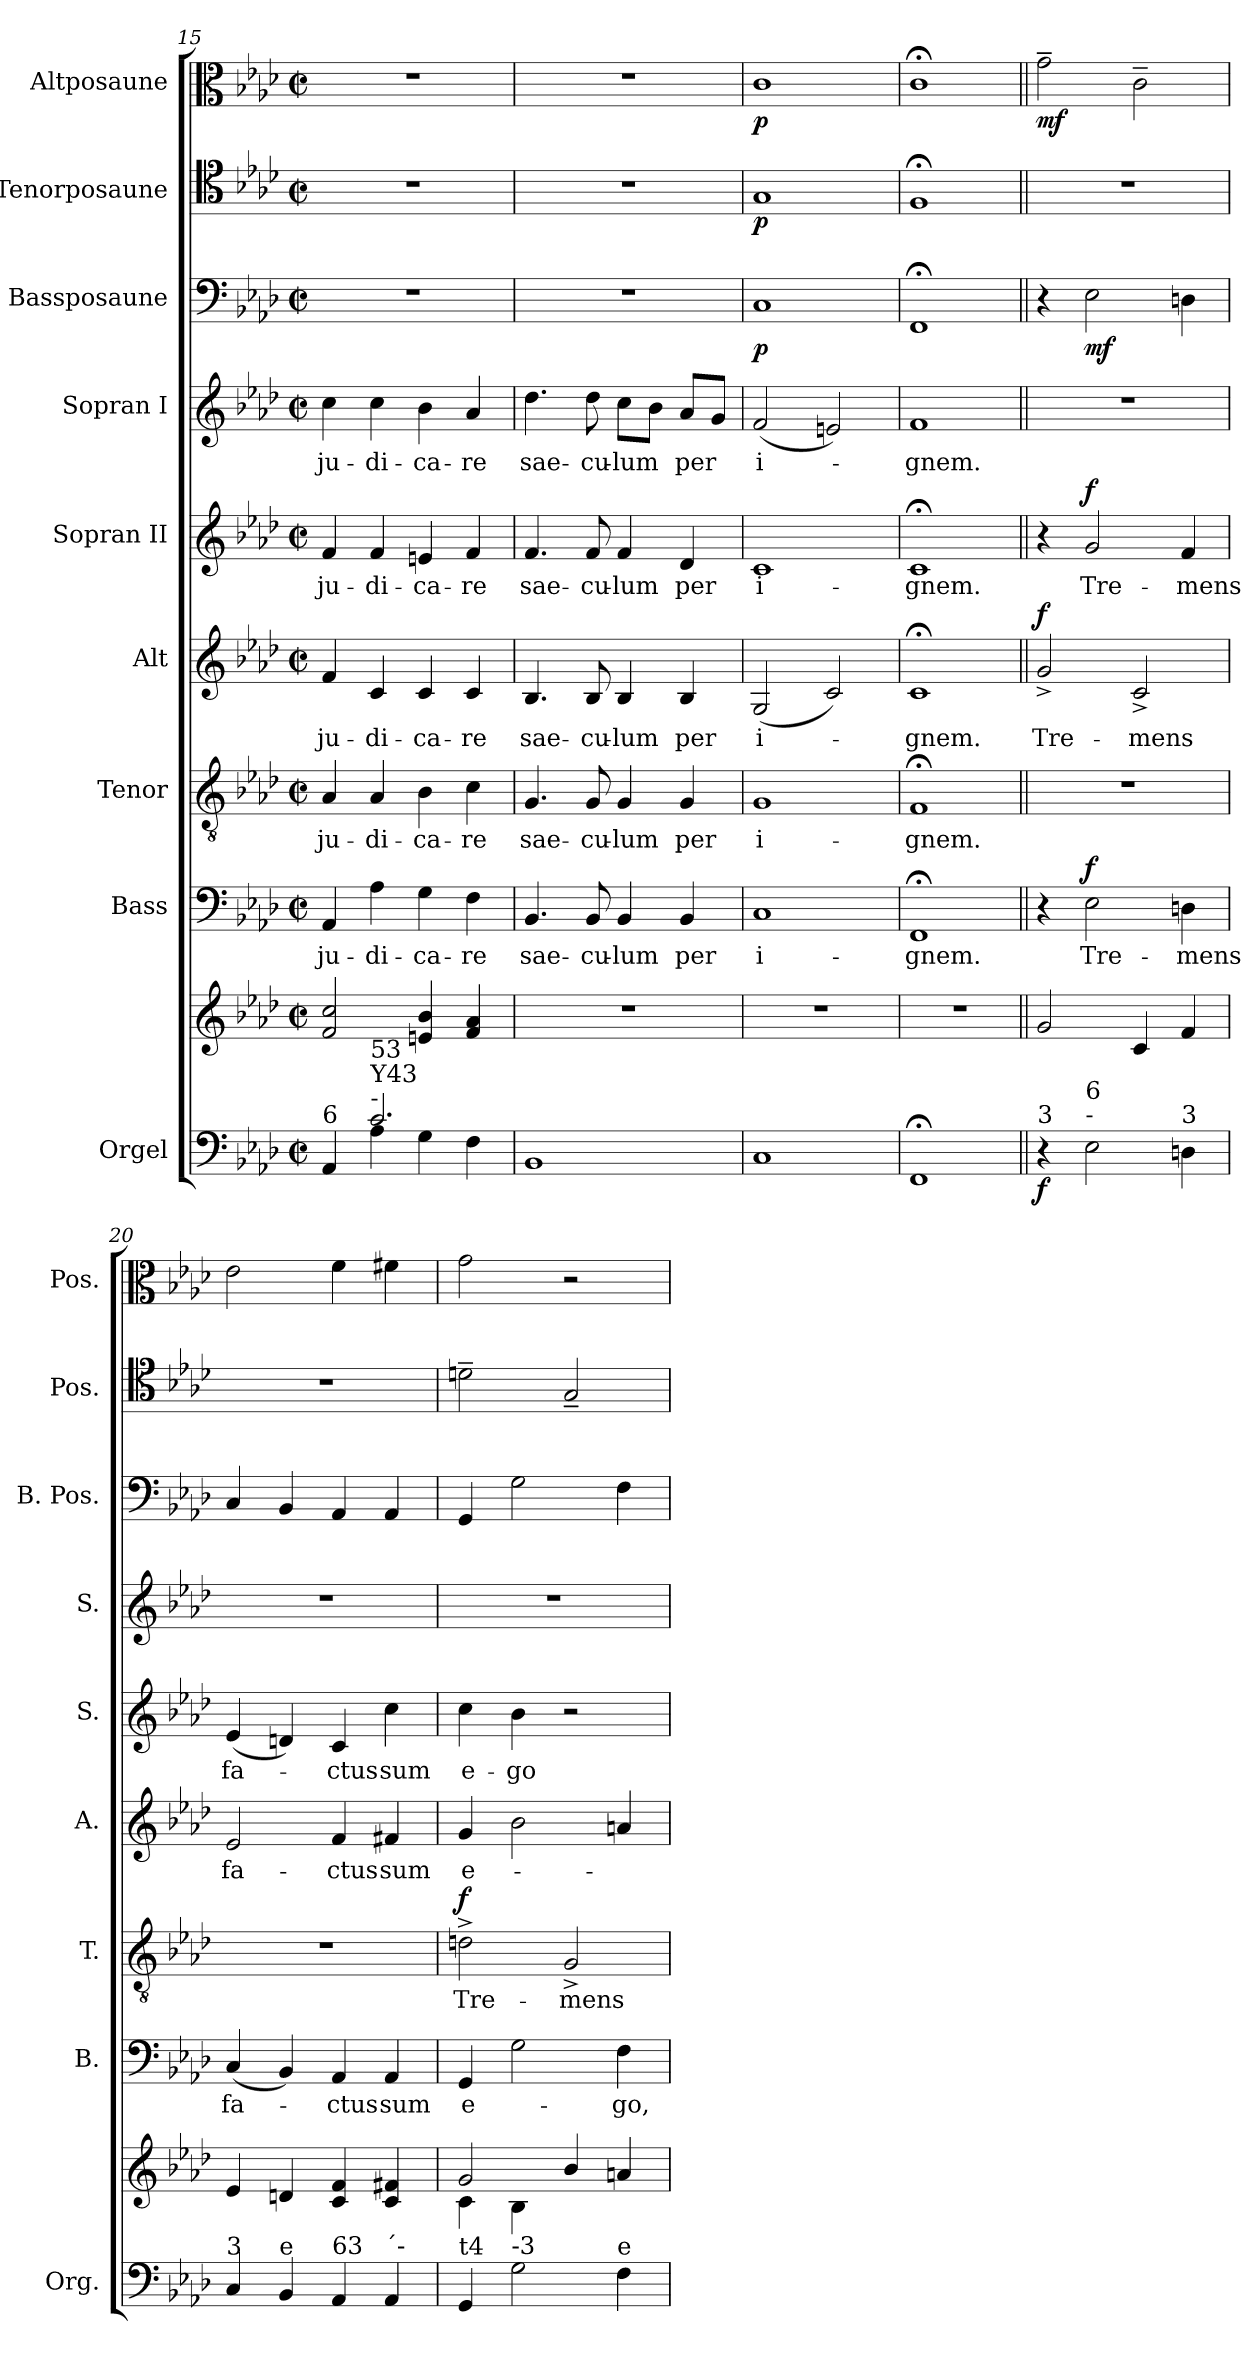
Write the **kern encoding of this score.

**kern	**kern	**dynam	**kern	**text	**dynam	**kern	**text	**dynam	**kern	**text	**dynam	**kern	**text	**dynam	**kern	**text	**kern	**dynam	**kern	**dynam	**kern	**dynam
*part9	*part9	*part9	*part8	*part8	*part8	*part7	*part7	*part7	*part6	*part6	*part6	*part5	*part5	*part5	*part4	*part4	*part3	*part3	*part2	*part2	*part1	*part1
*staff10	*staff9	*staff9/10	*staff8	*staff8	*staff8	*staff7	*staff7	*staff7	*staff6	*staff6	*staff6	*staff5	*staff5	*staff5	*staff4	*staff4	*staff3	*staff3	*staff2	*staff2	*staff1	*staff1
*I"Orgel	*	*	*I"Bass	*	*	*I"Tenor	*	*	*I"Alt	*	*	*I"Sopran II	*	*	*I"Sopran I	*	*I"Bassposaune	*	*I"Tenorposaune	*	*I"Altposaune	*
*I'Org.	*	*	*I'B.	*	*	*I'T.	*	*	*I'A.	*	*	*I'S.	*	*	*I'S.	*	*I'B. Pos.	*	*I'Pos.	*	*I'Pos.	*
!!LO:PB:g=z
*clefF4	*clefG2	*	*clefF4	*	*	*clefGv2	*	*	*clefG2	*	*	*clefG2	*	*	*clefG2	*	*clefF4	*	*clefC4	*	*clefC3	*
*	*	*	*	*	*	*ITrd7c12	*	*	*	*	*	*	*	*	*	*	*	*	*	*	*	*
*k[b-e-a-d-]	*k[b-e-a-d-]	*	*k[b-e-a-d-]	*	*	*k[b-e-a-d-]	*	*	*k[b-e-a-d-]	*	*	*k[b-e-a-d-]	*	*	*k[b-e-a-d-]	*	*k[b-e-a-d-]	*	*k[b-e-a-d-]	*	*k[b-e-a-d-]	*
*f:	*f:	*	*f:	*	*	*f:	*	*	*f:	*	*	*f:	*	*	*f:	*	*f:	*	*f:	*	*f:	*
*M2/2	*M2/2	*	*M2/2	*	*	*M2/2	*	*	*M2/2	*	*	*M2/2	*	*	*M2/2	*	*M2/2	*	*M2/2	*	*M2/2	*
*met(c|)	*met(c|)	*	*met(c|)	*	*	*met(c|)	*	*	*met(c|)	*	*	*met(c|)	*	*	*met(c|)	*	*met(c|)	*	*met(c|)	*	*met(c|)	*
=15	=15	=15	=15	=15	=15	=15	=15	=15	=15	=15	=15	=15	=15	=15	=15	=15	=15	=15	=15	=15	=15	=15
*^	*	*	*	*	*	*	*	*	*	*	*	*	*	*	*	*	*	*	*	*	*	*
!LO:TX:a:t=6	!	!	!	!	!	!	!	!	!	!	!	!	!	!	!	!	!	!	!	!	!	!	!
!	!	!	!	!	!LO:LY:b	!	!	!LO:LY:b	!	!	!LO:LY:b	!	!	!LO:LY:b	!	!	!LO:LY:b	!	!	!	!	!	!
4AA-/	4ryy	2f/ 2cc/	.	4AA-/	ju-	.	4AA-/	ju-	.	4f/	ju-	.	4f/	ju-	.	4cc\	ju-	1r	.	1r	.	1r	.
!LO:TX:a:t=-	!	!	!	!	!	!	!	!	!	!	!	!	!	!	!	!	!	!	!	!	!	!	!
!LO:TX:a:t=Y43	!	!	!	!	!	!	!	!	!	!	!	!	!	!	!	!	!	!	!	!	!	!	!
!LO:TX:a:t=53	!	!	!	!	!	!	!	!	!	!	!	!	!	!	!	!	!	!	!	!	!	!	!
!	!	!	!	!	!LO:LY:b	!	!	!LO:LY:b	!	!	!LO:LY:b	!	!	!LO:LY:b	!	!	!LO:LY:b	!	!	!	!	!	!
2.c/	4A-\	.	.	4A-\	-di-	.	4AA-/	-di-	.	4c/	-di-	.	4f/	-di-	.	4cc\	-di-	.	.	.	.	.	.
!	!	!	!	!	!LO:LY:b	!	!	!LO:LY:b	!	!	!LO:LY:b	!	!	!LO:LY:b	!	!	!LO:LY:b	!	!	!	!	!	!
.	4G\	4en/ 4b-/	.	4G\	-ca-	.	4BB-\	-ca-	.	4c/	-ca-	.	4en/	-ca-	.	4b-\	-ca-	.	.	.	.	.	.
!	!	!	!	!	!LO:LY:b	!	!	!LO:LY:b	!	!	!LO:LY:b	!	!	!LO:LY:b	!	!	!LO:LY:b	!	!	!	!	!	!
.	4F\	4f/ 4a-/	.	4F\	-re	.	4C\	-re	.	4c/	-re	.	4f/	-re	.	4a-/	-re	.	.	.	.	.	.
=16	=16	=16	=16	=16	=16	=16	=16	=16	=16	=16	=16	=16	=16	=16	=16	=16	=16	=16	=16	=16	=16	=16	=16
!LO:TX:a:t=t.s.	!	!	!	!	!	!	!	!	!	!	!	!	!	!	!	!	!	!	!	!	!	!	!
!	!	!	!	!	!LO:LY:b	!	!	!LO:LY:b	!	!	!LO:LY:b	!	!	!LO:LY:b	!	!	!LO:LY:b	!	!	!	!	!	!
*v	*v	*	*	*	*	*	*	*	*	*	*	*	*	*	*	*	*	*	*	*	*	*	*
1BB-	1r	.	4.BB-/	sae-	.	4.GG/	sae-	.	4.B-/	sae-	.	4.f/	sae-	.	4.dd-\	sae-	1r	.	1r	.	1r	.
!	!	!	!	!LO:LY:b	!	!	!LO:LY:b	!	!	!LO:LY:b	!	!	!LO:LY:b	!	!	!LO:LY:b	!	!	!	!	!	!
.	.	.	8BB-/	-cu-	.	8GG/	-cu-	.	8B-/	-cu-	.	8f/	-cu-	.	8dd-\	-cu-	.	.	.	.	.	.
!	!	!	!	!LO:LY:b	!	!	!LO:LY:b	!	!	!LO:LY:b	!	!	!LO:LY:b	!	!	!LO:LY:b	!	!	!	!	!	!
.	.	.	4BB-/	-lum	.	4GG/	-lum	.	4B-/	-lum	.	4f/	-lum	.	8cc\L	-lum	.	.	.	.	.	.
.	.	.	.	.	.	.	.	.	.	.	.	.	.	.	8b-\J	.	.	.	.	.	.	.
!	!	!	!	!LO:LY:b	!	!	!LO:LY:b	!	!	!LO:LY:b	!	!	!LO:LY:b	!	!	!LO:LY:b	!	!	!	!	!	!
.	.	.	4BB-/	per	.	4GG/	per	.	4B-/	per	.	4d-/	per	.	8a-/L	per	.	.	.	.	.	.
.	.	.	.	.	.	.	.	.	.	.	.	.	.	.	8g/J	.	.	.	.	.	.	.
=17	=17	=17	=17	=17	=17	=17	=17	=17	=17	=17	=17	=17	=17	=17	=17	=17	=17	=17	=17	=17	=17	=17
!	!	!	!	!LO:LY:b	!	!	!LO:LY:b	!	!	!LO:LY:b	!	!	!LO:LY:b	!	!	!LO:LY:b	!	!LO:DY:b	!	!LO:DY:b	!	!LO:DY:b
1C	1r	.	1C	i-	.	1GG	i-	.	(<2G/	i-	.	1c	i-	.	(<2f/	i-	1C	p	1G	p	1c	p
.	.	.	.	.	.	.	.	.	2c/)	.	.	.	.	.	2en/)	.	.	.	.	.	.	.
=18	=18	=18	=18	=18	=18	=18	=18	=18	=18	=18	=18	=18	=18	=18	=18	=18	=18	=18	=18	=18	=18	=18
!	!	!	!	!LO:LY:b	!	!	!LO:LY:b	!	!	!LO:LY:b	!	!	!LO:LY:b	!	!	!LO:LY:b	!	!	!	!	!	!
1FF;<	1r	.	1FF;<	-gnem.	.	1FF;<	-gnem.	.	1c;<	-gnem.	.	1c;<	-gnem.	.	1f	-gnem.	1FF;<	.	1F;<	.	1c;<	.
=19||	=19||	=19||	=19||	=19||	=19||	=19||	=19||	=19||	=19||	=19||	=19||	=19||	=19||	=19||	=19||	=19||	=19||	=19||	=19||	=19||	=19||	=19||
!LO:TX:a:t=3	!	!	!	!	!	!	!	!	!	!	!	!	!	!	!	!	!	!	!	!	!	!
!	!	!LO:DY:b=2	!	!	!	!	!	!	!	!LO:LY:b	!LO:DY:b	!	!	!	!	!	!	!	!	!	!	!LO:DY:b
4r	2g/	f	4r	.	.	1r	.	.	2g^/	Tre-	f	4r	.	.	1r	.	4r	.	1r	.	2g~\	mf
!LO:TX:a:t=-	!	!	!	!	!	!	!	!	!	!	!	!	!	!	!	!	!	!	!	!	!	!
!LO:TX:a:t=6	!	!	!	!	!	!	!	!	!	!	!	!	!	!	!	!	!	!	!	!	!	!
!	!	!	!	!LO:LY:b	!LO:DY:b	!	!	!	!	!	!	!	!LO:LY:b	!LO:DY:b	!	!	!	!LO:DY:b	!	!	!	!
2E-\	.	.	2E-\	Tre-	f	.	.	.	.	.	.	2g/	Tre-	f	.	.	2E-\	mf	.	.	.	.
!	!	!	!	!	!	!	!	!	!	!LO:LY:b	!	!	!	!	!	!	!	!	!	!	!	!
.	4c/	.	.	.	.	.	.	.	2c^/	-mens	.	.	.	.	.	.	.	.	.	.	2c~\	.
!LO:TX:a:t=3	!	!	!	!	!	!	!	!	!	!	!	!	!	!	!	!	!	!	!	!	!	!
!	!	!	!	!LO:LY:b	!	!	!	!	!	!	!	!	!LO:LY:b	!	!	!	!	!	!	!	!	!
4Dn\	4f/	.	4Dn\	-mens	.	.	.	.	.	.	.	4f/	-mens	.	.	.	4Dn\	.	.	.	.	.
=20	=20	=20	=20	=20	=20	=20	=20	=20	=20	=20	=20	=20	=20	=20	=20	=20	=20	=20	=20	=20	=20	=20
!LO:TX:a:t=3	!	!	!	!	!	!	!	!	!	!	!	!	!	!	!	!	!	!	!	!	!	!
!	!	!	!	!LO:LY:b	!	!	!	!	!	!LO:LY:b	!	!	!LO:LY:b	!	!	!	!	!	!	!	!	!
4C/	4e-/	.	(<4C/	fa-	.	1r	.	.	2e-/	fa-	.	(<4e-/	fa-	.	1r	.	4C/	.	1r	.	2e-\	.
!LO:TX:a:t=e	!	!	!	!	!	!	!	!	!	!	!	!	!	!	!	!	!	!	!	!	!	!
4BB-/	4dn/	.	4BB-/)	.	.	.	.	.	.	.	.	4dn/)	.	.	.	.	4BB-/	.	.	.	.	.
!LO:TX:a:t=63	!	!	!	!	!	!	!	!	!	!	!	!	!	!	!	!	!	!	!	!	!	!
!	!	!	!	!LO:LY:b	!	!	!	!	!	!LO:LY:b	!	!	!LO:LY:b	!	!	!	!	!	!	!	!	!
4AA-/	4c/ 4f/	.	4AA-/	-ctus	.	.	.	.	4f/	-ctus	.	4c/	-ctus	.	.	.	4AA-/	.	.	.	4f\	.
!LO:TX:a:t=´-	!	!	!	!	!	!	!	!	!	!	!	!	!	!	!	!	!	!	!	!	!	!
!	!	!	!	!LO:LY:b	!	!	!	!	!	!LO:LY:b	!	!	!LO:LY:b	!	!	!	!	!	!	!	!	!
4AA-/	4c/ 4f#X/	.	4AA-/	sum	.	.	.	.	4f#X/	sum	.	4cc\	sum	.	.	.	4AA-/	.	.	.	4f#X\	.
=21	=21	=21	=21	=21	=21	=21	=21	=21	=21	=21	=21	=21	=21	=21	=21	=21	=21	=21	=21	=21	=21	=21
*	*^	*	*	*	*	*	*	*	*	*	*	*	*	*	*	*	*	*	*	*	*	*
!LO:TX:a:t=t4	!	!	!	!	!	!	!	!	!	!	!	!	!	!	!	!	!	!	!	!	!	!	!
!	!	!	!	!	!LO:LY:b	!	!	!LO:LY:b	!LO:DY:b	!	!LO:LY:b	!	!	!LO:LY:b	!	!	!	!	!	!	!	!	!
4GG/	2g/	4c\	.	4GG/	e-	.	2Dn^\	Tre-	f	4g/	e-	.	4cc\	e-	.	1r	.	4GG/	.	2dn~\	.	2g\	.
!LO:TX:a:t=-3	!	!	!	!	!	!	!	!	!	!	!	!	!	!	!	!	!	!	!	!	!	!	!
!	!	!	!	!	!	!	!	!	!	!	!	!	!	!LO:LY:b	!	!	!	!	!	!	!	!	!
2G\	.	4B-\	.	2G\	.	.	.	.	.	2b-\	.	.	4b-\	-go	.	.	.	2G\	.	.	.	.	.
!	!	!	!	!	!	!	!	!LO:LY:b	!	!	!	!	!	!	!	!	!	!	!	!	!	!	!
.	4b-/	2ryy	.	.	.	.	2GG^/	-mens	.	.	.	.	2r	.	.	.	.	.	.	2G~/	.	2r	.
!LO:TX:a:t=e	!	!	!	!	!	!	!	!	!	!	!	!	!	!	!	!	!	!	!	!	!	!	!
!	!	!	!	!	!LO:LY:b	!	!	!	!	!	!	!	!	!	!	!	!	!	!	!	!	!	!
4F\	4an/	.	.	4F\	-go,	.	.	.	.	4an/	.	.	.	.	.	.	.	4F\	.	.	.	.	.
*	*v	*v	*	*	*	*	*	*	*	*	*	*	*	*	*	*	*	*	*	*	*	*	*
=	=	=	=	=	=	=	=	=	=	=	=	=	=	=	=	=	=	=	=	=	=	=
*-	*-	*-	*-	*-	*-	*-	*-	*-	*-	*-	*-	*-	*-	*-	*-	*-	*-	*-	*-	*-	*-	*-
